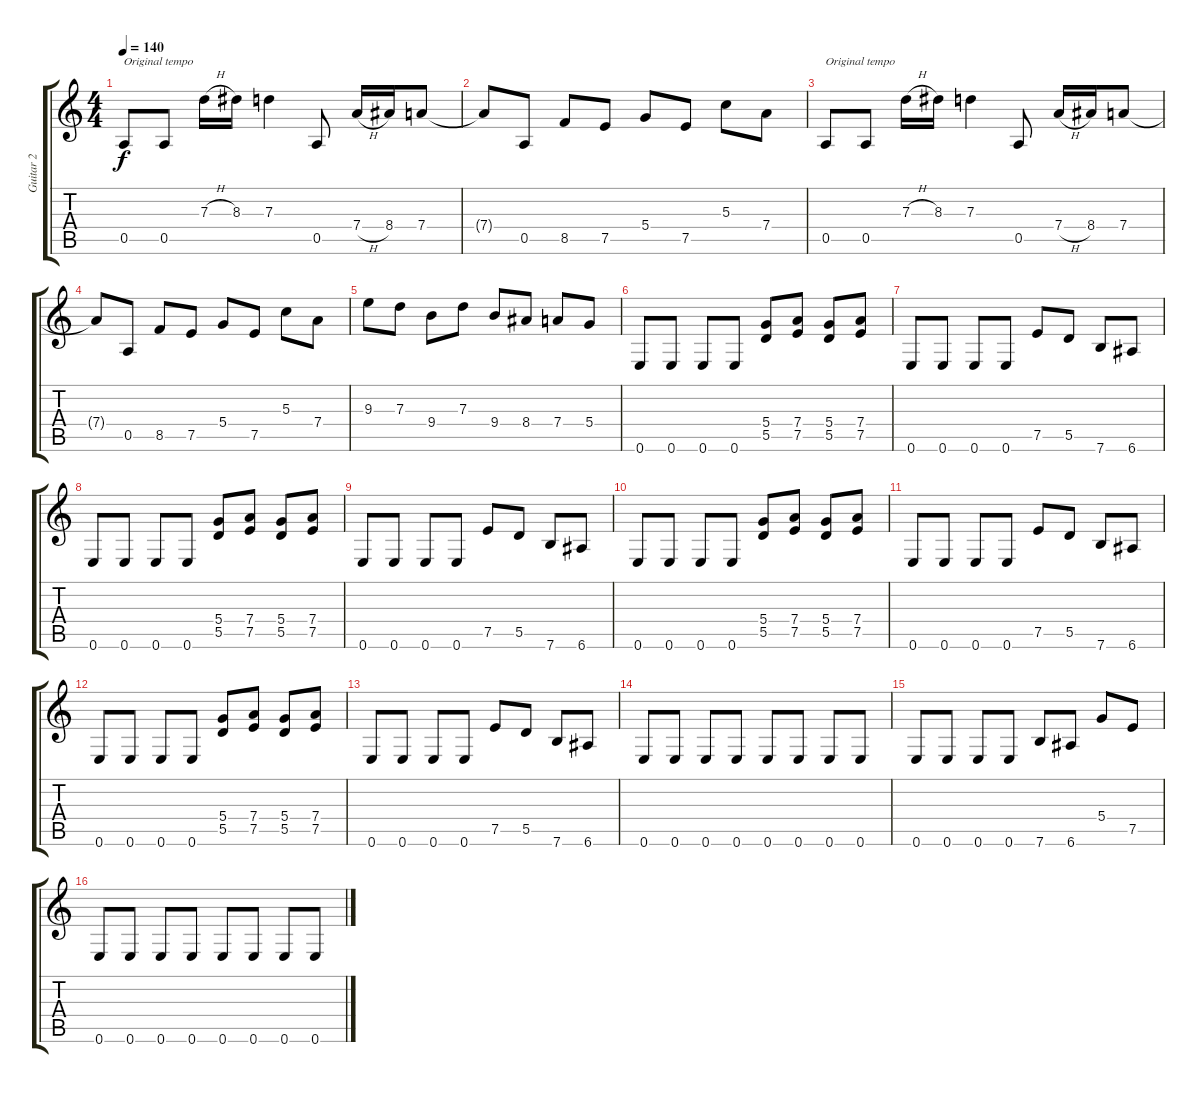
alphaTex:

\track ("Guitar 2" "Guitar 2") {instrument overdrivenguitar}
\staff {score tabs}
\tuning (E4 B3 G3 D3 A2 E2) {hide}
\ts (4 4)
\tempo 140
\clef g2
\ks c
0.5.8{txt "Original tempo" dy f} 0.5.8 7.3{h}.16 8.3.16 7.3.4 0.5.8 7.4{h}.16 8.4.16 7.4.8 |
7.4{t}.8 0.5.8 8.5.8 7.5.8 5.4.8 7.5.8 5.3.8 7.4.8 |
0.5.8{txt "Original tempo"} 0.5.8 7.3{h}.16 8.3.16 7.3.4 0.5.8 7.4{h}.16 8.4.16 7.4.8 |
7.4{t}.8 0.5.8 8.5.8 7.5.8 5.4.8 7.5.8 5.3.8 7.4.8 |
9.3.8 7.3.8 9.4.8 7.3.8 9.4.8 8.4.8 7.4.8 5.4.8 |
0.6.8 0.6.8 0.6.8 0.6.8 (5.4 5.5).8 (7.4 7.5).8 (5.4 5.5).8 (7.4 7.5).8 |
0.6.8 0.6.8 0.6.8 0.6.8 7.5.8 5.5.8 7.6.8 6.6.8 |
0.6.8 0.6.8 0.6.8 0.6.8 (5.4 5.5).8 (7.4 7.5).8 (5.4 5.5).8 (7.4 7.5).8 |
0.6.8 0.6.8 0.6.8 0.6.8 7.5.8 5.5.8 7.6.8 6.6.8 |
0.6.8 0.6.8 0.6.8 0.6.8 (5.4 5.5).8 (7.4 7.5).8 (5.4 5.5).8 (7.4 7.5).8 |
0.6.8 0.6.8 0.6.8 0.6.8 7.5.8 5.5.8 7.6.8 6.6.8 |
0.6.8 0.6.8 0.6.8 0.6.8 (5.4 5.5).8 (7.4 7.5).8 (5.4 5.5).8 (7.4 7.5).8 |
0.6.8 0.6.8 0.6.8 0.6.8 7.5.8 5.5.8 7.6.8 6.6.8 |
0.6.8 0.6.8 0.6.8 0.6.8 0.6.8 0.6.8 0.6.8 0.6.8 |
0.6.8 0.6.8 0.6.8 0.6.8 7.6.8 6.6.8 5.4.8 7.5.8 |
0.6.8 0.6.8 0.6.8 0.6.8 0.6.8 0.6.8 0.6.8 0.6.8
